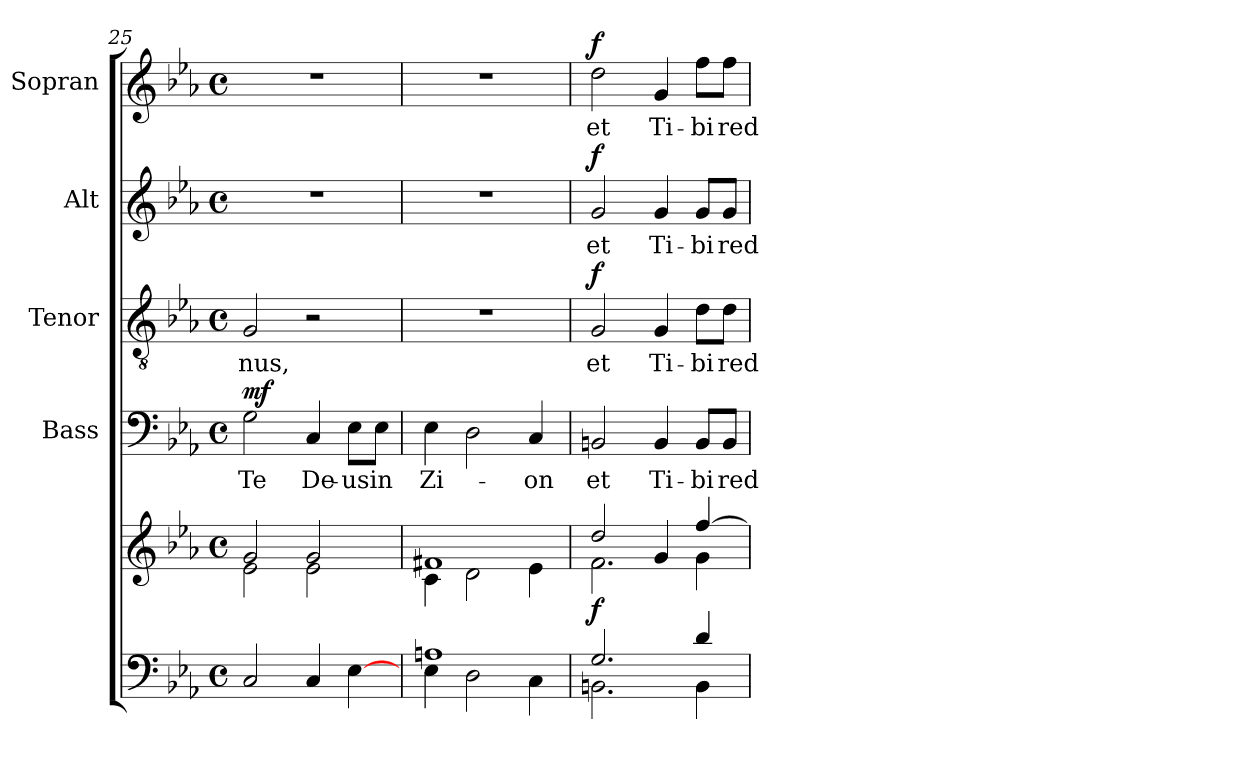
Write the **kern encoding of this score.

**kern	**kern	**dynam	**kern	**text	**dynam	**kern	**text	**dynam	**kern	**text	**dynam	**kern	**text	**dynam
*part5	*part5	*part5	*part4	*part4	*part4	*part3	*part3	*part3	*part2	*part2	*part2	*part1	*part1	*part1
*staff6	*staff5	*staff5/6	*staff4	*staff4	*staff4	*staff3	*staff3	*staff3	*staff2	*staff2	*staff2	*staff1	*staff1	*staff1
*	*	*	*I"Bass	*	*	*I"Tenor	*	*	*I"Alt	*	*	*I"Sopran	*	*
*	*	*	*I'B.	*	*	*I'T.	*	*	*I'A.	*	*	*I'S.	*	*
*clefF4	*clefG2	*	*clefF4	*	*	*clefGv2	*	*	*clefG2	*	*	*clefG2	*	*
*k[b-e-a-]	*k[b-e-a-]	*	*k[b-e-a-]	*	*	*k[b-e-a-]	*	*	*k[b-e-a-]	*	*	*k[b-e-a-]	*	*
*E-:	*E-:	*	*E-:	*	*	*E-:	*	*	*E-:	*	*	*E-:	*	*
*M4/4	*M4/4	*	*M4/4	*	*	*M4/4	*	*	*M4/4	*	*	*M4/4	*	*
*met(c)	*met(c)	*	*met(c)	*	*	*met(c)	*	*	*met(c)	*	*	*met(c)	*	*
=25	=25	=25	=25	=25	=25	=25	=25	=25	=25	=25	=25	=25	=25	=25
*	*^	*	*	*	*	*	*	*	*	*	*	*	*	*
!	!	!	!	!	!LO:LY:b	!LO:DY:a	!	!LO:LY:b	!	!	!	!	!	!	!
2C/	2g/	2e-\	.	2G\	Te	mf	2G/	-nus,	.	1r	.	.	1r	.	.
!	!	!	!	!	!LO:LY:b	!	!	!	!	!	!	!	!	!	!
4C/	2g/	2e-\	.	4C/	De-	.	2r	.	.	.	.	.	.	.	.
!	!	!	!	!	!LO:LY:b	!	!	!	!	!	!	!	!	!	!
[<4E-\	.	.	.	8E-\L	-us	.	.	.	.	.	.	.	.	.	.
!	!	!	!	!	!LO:LY:b	!	!	!	!	!	!	!	!	!	!
.	.	.	.	8E-\J	in	.	.	.	.	.	.	.	.	.	.
=26	=26	=26	=26	=26	=26	=26	=26	=26	=26	=26	=26	=26	=26	=26	=26
*^	*	*	*	*	*	*	*	*	*	*	*	*	*	*	*
!	!	!	!	!	!	!LO:LY:b	!	!	!	!	!	!	!	!	!	!
1An	4E-\	1f#X	4c\	.	4E-\	Zi-	.	1r	.	.	1r	.	.	1r	.	.
.	2D\	.	2d\	.	2D\	.	.	.	.	.	.	.	.	.	.	.
!	!	!	!	!	!	!LO:LY:b	!	!	!	!	!	!	!	!	!	!
.	4C\	.	4e-\	.	4C/	-on	.	.	.	.	.	.	.	.	.	.
=27	=27	=27	=27	=27	=27	=27	=27	=27	=27	=27	=27	=27	=27	=27	=27	=27
!	!	!	!	!LO:DY:b	!	!LO:LY:b	!	!	!LO:LY:b	!LO:DY:a	!	!LO:LY:b	!LO:DY:a	!	!LO:LY:b	!LO:DY:a
2.G/	2.BBn\	2dd/	2.f\	f	2BBn/	et	.	2G/	et	f	2g/	et	f	2dd\	et	f
!	!	!	!	!	!	!LO:LY:b	!	!	!LO:LY:b	!	!	!LO:LY:b	!	!	!LO:LY:b	!
.	.	4g/	.	.	4BB/	Ti-	.	4G/	Ti-	.	4g/	Ti-	.	4g/	Ti-	.
!	!	!	!	!	!	!LO:LY:b	!	!	!LO:LY:b	!	!	!LO:LY:b	!	!	!LO:LY:b	!
4d/	4BB\	[>4ff/	4g\	.	8BB/L	-bi	.	8d\L	-bi	.	8g/L	-bi	.	8ff\L	-bi	.
!	!	!	!	!	!	!LO:LY:b	!	!	!LO:LY:b	!	!	!LO:LY:b	!	!	!LO:LY:b	!
.	.	.	.	.	8BB/J	red-	.	8d\J	red-	.	8g/J	red-	.	8ff\J	red-	.
*v	*v	*	*	*	*	*	*	*	*	*	*	*	*	*	*	*
*	*v	*v	*	*	*	*	*	*	*	*	*	*	*	*	*
=	=	=	=	=	=	=	=	=	=	=	=	=	=	=
*-	*-	*-	*-	*-	*-	*-	*-	*-	*-	*-	*-	*-	*-	*-
